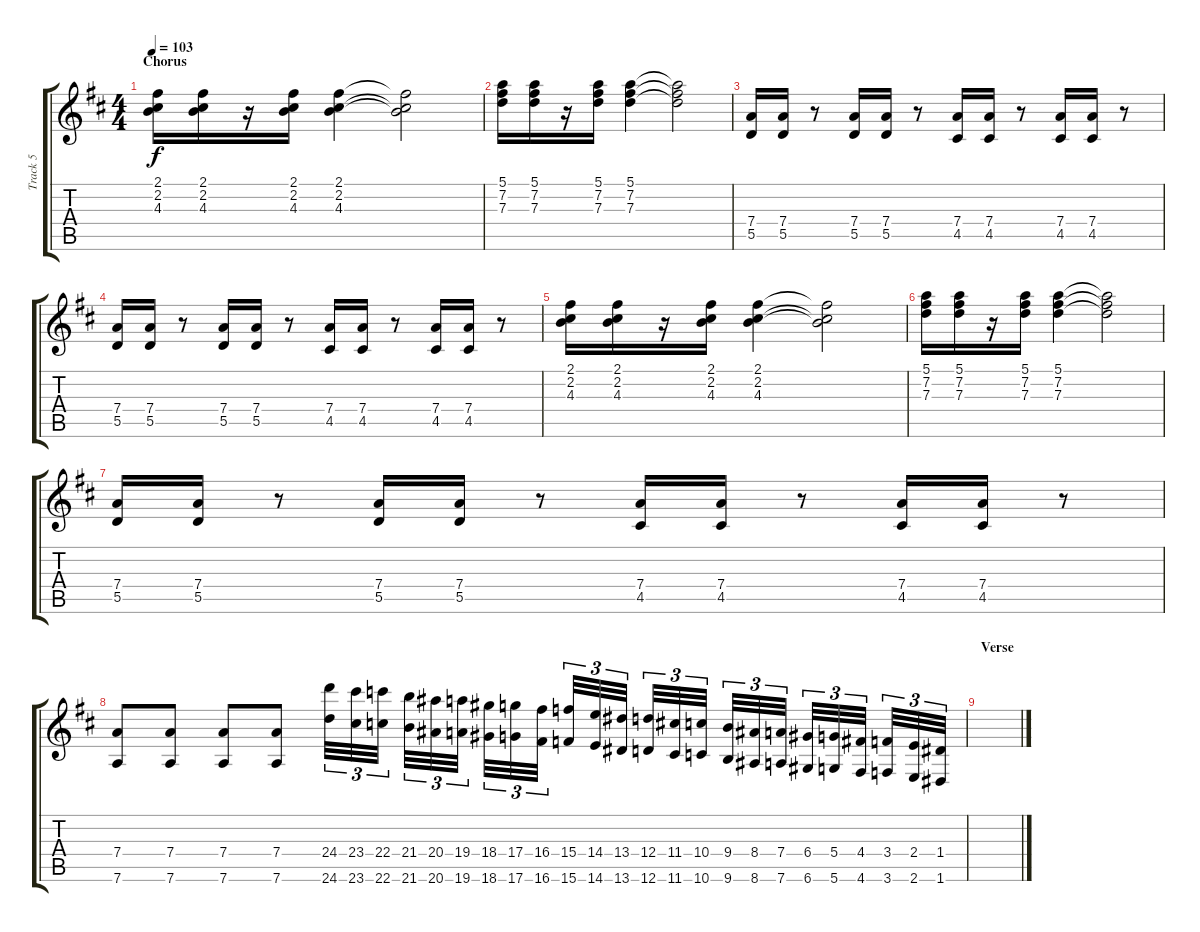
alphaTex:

\track ("Track 5" "Track 5") {instrument distortionguitar}
\staff {score tabs}
\tuning (E4 B3 G3 D3 A2 D2) {hide}
\ts (4 4)
\section ("" "Chorus")
\tempo 103
\clef g2
\ks d
(2.1 2.2 4.3).16{dy f} (2.1 2.2 4.3).16 r.16 (2.1 2.2 4.3).16 (2.1 2.2 4.3).4 (2.1{t} 2.2{t} 4.3{t}).2 |
(5.1 7.2 7.3).16 (5.1 7.2 7.3).16 r.16 (5.1 7.2 7.3).16 (5.1 7.2 7.3).4 (5.1{t} 7.2{t} 7.3{t}).2 |
(7.4 5.5).16 (7.4 5.5).16 r.8 (7.4 5.5).16 (7.4 5.5).16 r.8 (7.4 4.5).16 (7.4 4.5).16 r.8 (7.4 4.5).16 (7.4 4.5).16 r.8 |
(7.4 5.5).16 (7.4 5.5).16 r.8 (7.4 5.5).16 (7.4 5.5).16 r.8 (7.4 4.5).16 (7.4 4.5).16 r.8 (7.4 4.5).16 (7.4 4.5).16 r.8 |
(2.1 2.2 4.3).16 (2.1 2.2 4.3).16 r.16 (2.1 2.2 4.3).16 (2.1 2.2 4.3).4 (2.1{t} 2.2{t} 4.3{t}).2 |
(5.1 7.2 7.3).16 (5.1 7.2 7.3).16 r.16 (5.1 7.2 7.3).16 (5.1 7.2 7.3).4 (5.1{t} 7.2{t} 7.3{t}).2 |
(7.4 5.5).16 (7.4 5.5).16 r.8 (7.4 5.5).16 (7.4 5.5).16 r.8 (7.4 4.5).16 (7.4 4.5).16 r.8 (7.4 4.5).16 (7.4 4.5).16 r.8 |
(7.4 7.6).8 (7.4 7.6).8 (7.4 7.6).8 (7.4 7.6).8 (24.4 24.6).32{tu (3 2) volume 7 instrument guitarfretnoise} (23.4 23.6).32{tu (3 2)} (22.4 22.6).32{tu (3 2)} (21.4 21.6).32{tu (3 2)} (20.4 20.6).32{tu (3 2)} (19.4 19.6).32{tu (3 2)} (18.4 18.6).32{tu (3 2)} (17.4 17.6).32{tu (3 2)} (16.4 16.6).32{tu (3 2)} (15.4 15.6).32{tu (3 2)} (14.4 14.6).32{tu (3 2)} (13.4 13.6).32{tu (3 2)} (12.4 12.6).32{tu (3 2)} (11.4 11.6).32{tu (3 2)} (10.4 10.6).32{tu (3 2)} (9.4 9.6).32{tu (3 2)} (8.4 8.6).32{tu (3 2)} (7.4 7.6).32{tu (3 2)} (6.4 6.6).32{tu (3 2)} (5.4 5.6).32{tu (3 2)} (4.4 4.6).32{tu (3 2)} (3.4 3.6).32{tu (3 2)} (2.4 2.6).32{tu (3 2)} (1.4 1.6).32{tu (3 2) volume 9 instrument distortionguitar} |
\section ("" "Verse")
